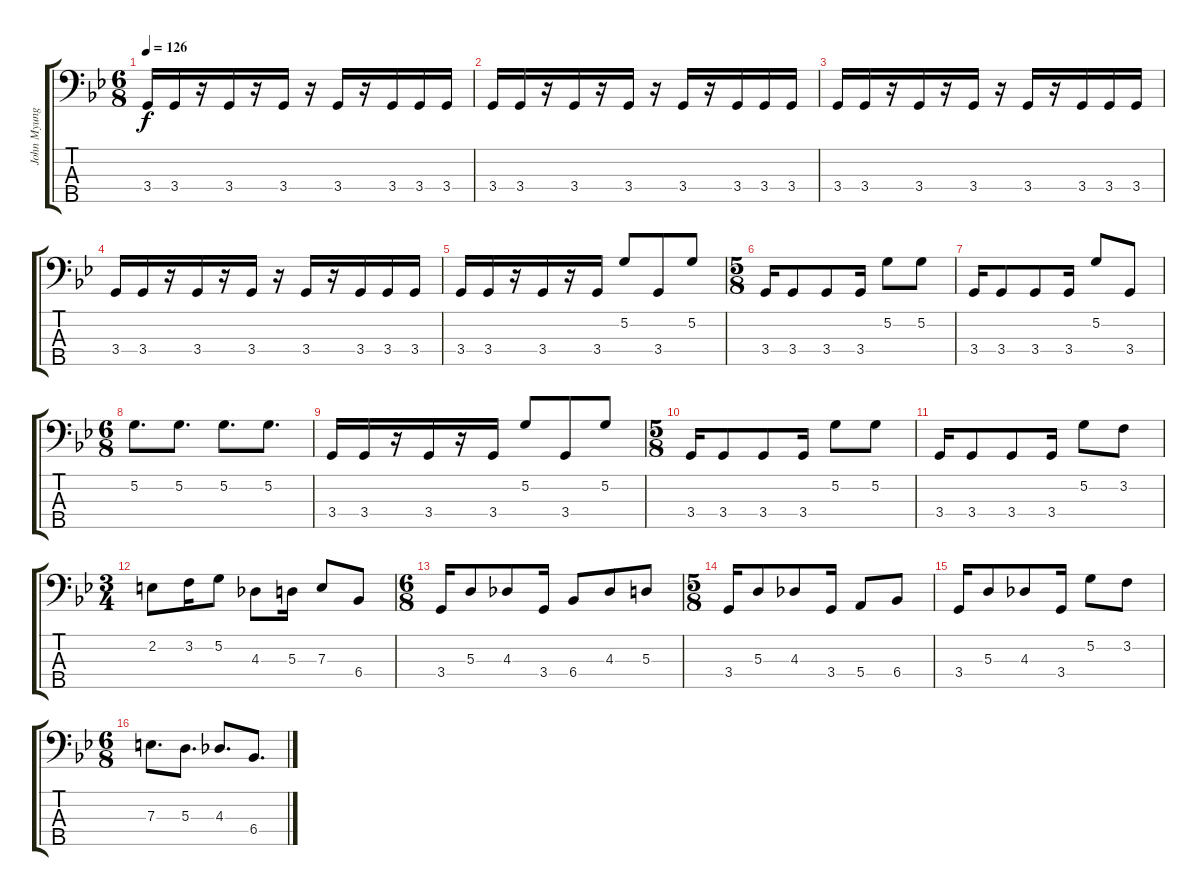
\track ("John Myung - Bass" "John Myung") {instrument electricbassfinger}
\staff {score tabs}
\tuning (G2 D2 A1 E1 B0) {hide}
\ts (6 8)
\tempo 126
\clef f4
\ks gminor
3.4.16{dy f} 3.4.16 r.16 3.4.16 r.16 3.4.16 r.16 3.4.16 r.16 3.4.16 3.4.16 3.4.16 |
3.4.16 3.4.16 r.16 3.4.16 r.16 3.4.16 r.16 3.4.16 r.16 3.4.16 3.4.16 3.4.16 |
3.4.16 3.4.16 r.16 3.4.16 r.16 3.4.16 r.16 3.4.16 r.16 3.4.16 3.4.16 3.4.16 |
3.4.16 3.4.16 r.16 3.4.16 r.16 3.4.16 r.16 3.4.16 r.16 3.4.16 3.4.16 3.4.16 |
3.4.16 3.4.16 r.16 3.4.16 r.16 3.4.16 5.2.8 3.4.8 5.2.8 |
\ts (5 8)
3.4.16 3.4.8 3.4.8 3.4.16 5.2.8 5.2.8 |
3.4.16 3.4.8 3.4.8 3.4.16 5.2.8 3.4.8 |
\ts (6 8)
5.2.8{d} 5.2.8{d} 5.2.8{d} 5.2.8{d} |
3.4.16 3.4.16 r.16 3.4.16 r.16 3.4.16 5.2.8 3.4.8 5.2.8 |
\ts (5 8)
3.4.16 3.4.8 3.4.8 3.4.16 5.2.8 5.2.8 |
3.4.16 3.4.8 3.4.8 3.4.16 5.2.8 3.2.8 |
\ts (3 4)
2.2.8 3.2.16 5.2.8 4.3.8 5.3.16 7.3.8 6.4.8 |
\ts (6 8)
3.4.16 5.3.8 4.3.8 3.4.16 6.4.8 4.3.8 5.3.8 |
\ts (5 8)
3.4.16 5.3.8 4.3.8 3.4.16 5.4.8 6.4.8 |
3.4.16 5.3.8 4.3.8 3.4.16 5.2.8 3.2.8 |
\ts (6 8)
7.3.8{d} 5.3.8{d} 4.3.8{d} 6.4.8{d}
